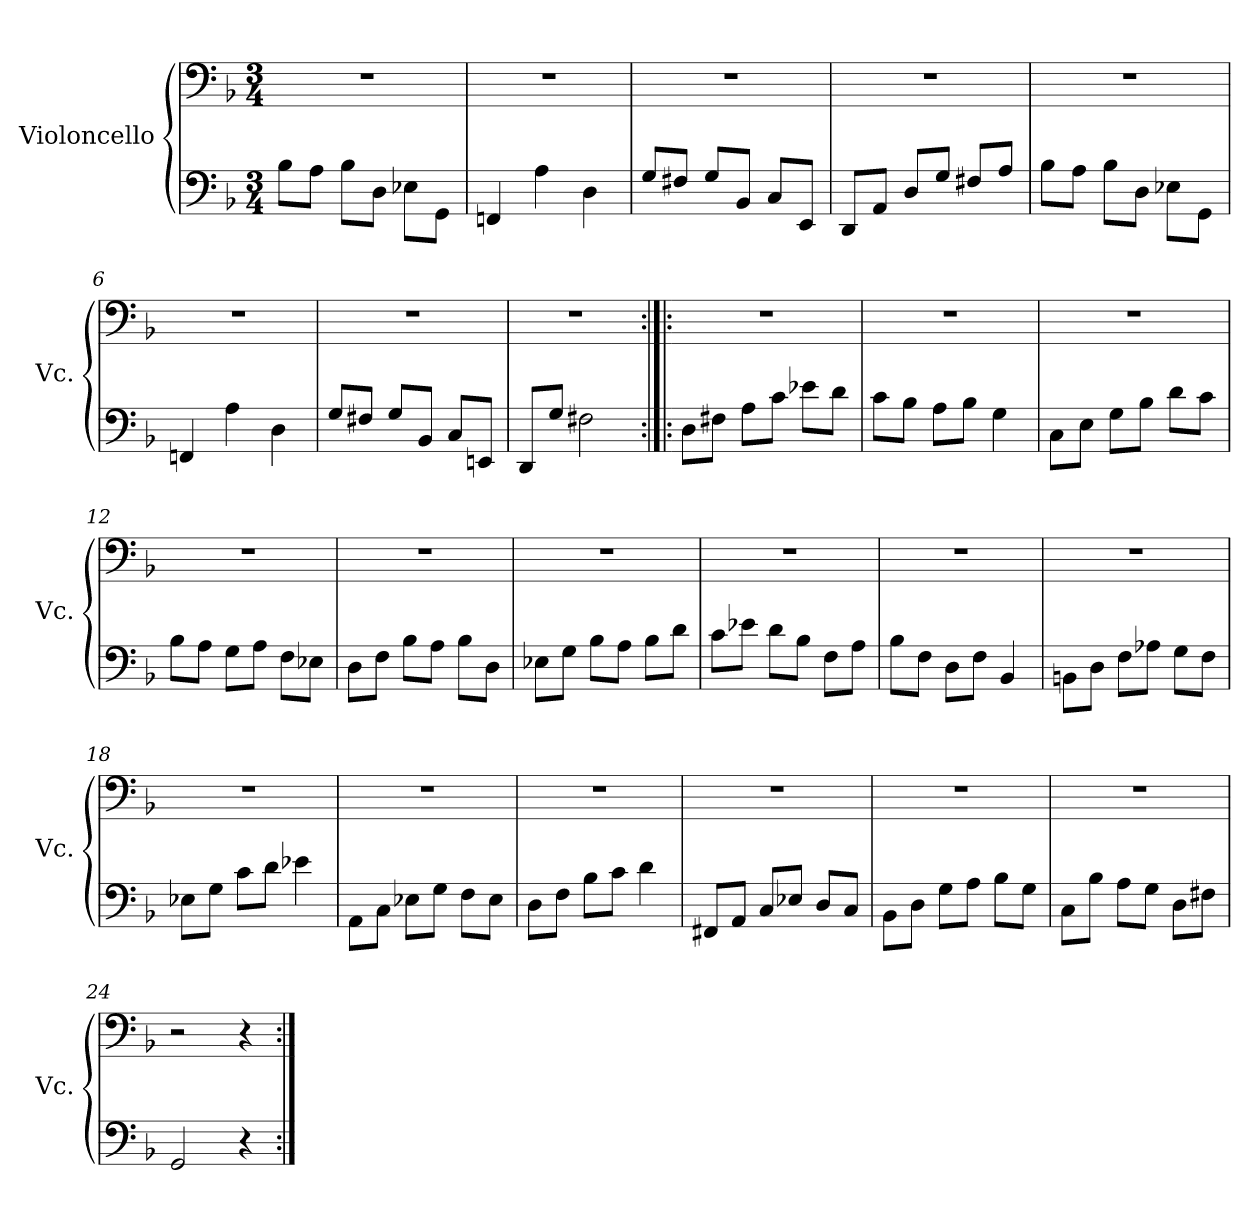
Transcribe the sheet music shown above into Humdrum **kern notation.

**kern	**kern
*part2	*part1
*staff2	*staff1
*I"Violoncello	*I"Violoncello
*I'Vc.	*
*clefF4	*clefF4
*k[b-]	*k[b-]
*M3/4	*M3/4
*MM40	*MM40
=1	=1
8B-\L	2.r
8A\J	.
8B-\L	.
8D\J	.
8E-X\L	.
8GG\J	.
=2	=2
4FFn/	2.r
4A\	.
4D\	.
=3	=3
8G/L	2.r
8F#X/J	.
8G/L	.
8BB-/J	.
8C/L	.
8EE/J	.
=4	=4
8DD/L	2.r
8AA/J	.
8D/L	.
8G/J	.
8F#X/L	.
8A/J	.
!!LO:LB:g=z
=5	=5
8B-\L	2.r
8A\J	.
8B-\L	.
8D\J	.
8E-X\L	.
8GG\J	.
=6	=6
4FFn/	2.r
4A\	.
4D\	.
=7	=7
8G/L	2.r
8F#X/J	.
8G/L	.
8BB-/J	.
8C/L	.
8EEn/J	.
=8	=8
8DD/L	2.r
8G/J	.
2F#X\	.
!!LO:LB:g=z
=9:|!|:	=9:|!|:
8D\L	2.r
8F#X\J	.
8A\L	.
8c\J	.
8e-X\L	.
8d\J	.
=10	=10
8c\L	2.r
8B-\J	.
8A\L	.
8B-\J	.
4G\	.
=11	=11
8C\L	2.r
8E\J	.
8G\L	.
8B-\J	.
8d\L	.
8c\J	.
=12	=12
8B-\L	2.r
8A\J	.
8G\L	.
8A\J	.
8F\L	.
8E-X\J	.
!!LO:LB:g=z
=13	=13
8D\L	2.r
8F\J	.
8B-\L	.
8A\J	.
8B-\L	.
8D\J	.
=14	=14
8E-X\L	2.r
8G\J	.
8B-\L	.
8A\J	.
8B-\L	.
8d\J	.
=15	=15
8c\L	2.r
8e-X\J	.
8d\L	.
8B-\J	.
8F\L	.
8A\J	.
=16	=16
8B-\L	2.r
8F\J	.
8D\L	.
8F\J	.
4BB-/	.
!!LO:LB:g=z
=17	=17
8BBn\L	2.r
8D\J	.
8F\L	.
8A-X\J	.
8G\L	.
8F\J	.
=18	=18
8E-X\L	2.r
8G\J	.
8c\L	.
8d\J	.
4e-X\	.
=19	=19
8AA\L	2.r
8C\J	.
8E-X\L	.
8G\J	.
8F\L	.
8E-\J	.
=20	=20
8D\L	2.r
8F\J	.
8B-\L	.
8c\J	.
4d\	.
!!LO:LB:g=z
=21	=21
8FF#X/L	2.r
8AA/J	.
8C/L	.
8E-X/J	.
8D/L	.
8C/J	.
=22	=22
8BB-\L	2.r
8D\J	.
8G\L	.
8A\J	.
8B-\L	.
8G\J	.
=23	=23
8C\L	2.r
8B-\J	.
8A\L	.
8G\J	.
8D\L	.
8F#X\J	.
=24	=24
2GG/	2r
4r	4r
=:|!	=:|!
*-	*-
